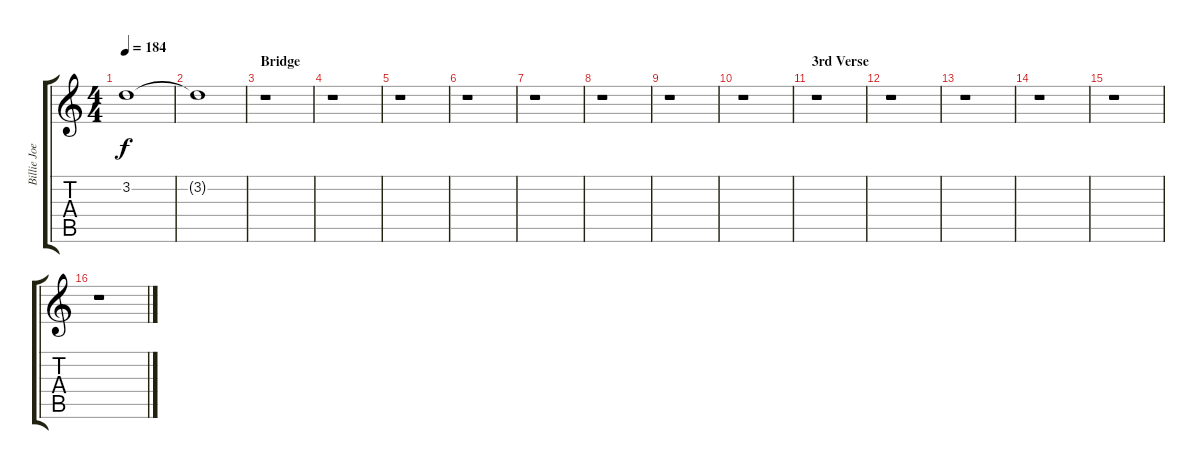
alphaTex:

\track ("Billie Joe Armstrong (Guitar 2 Double)" "Billie Joe") {instrument overdrivenguitar}
\staff {score tabs}
\tuning (E4 B3 G3 D3 A2 E2) {hide}
\ts (4 4)
\tempo 184
\clef g2
\ks c
3.2{t}.1{dy f} |
3.2{t}.1 |
\section ("" "Bridge")
r.1 |
r.1 |
r.1 |
r.1 |
r.1 |
r.1 |
r.1 |
r.1 |
\section ("" "3rd Verse")
r.1 |
r.1 |
r.1 |
r.1 |
r.1 |
r.1
